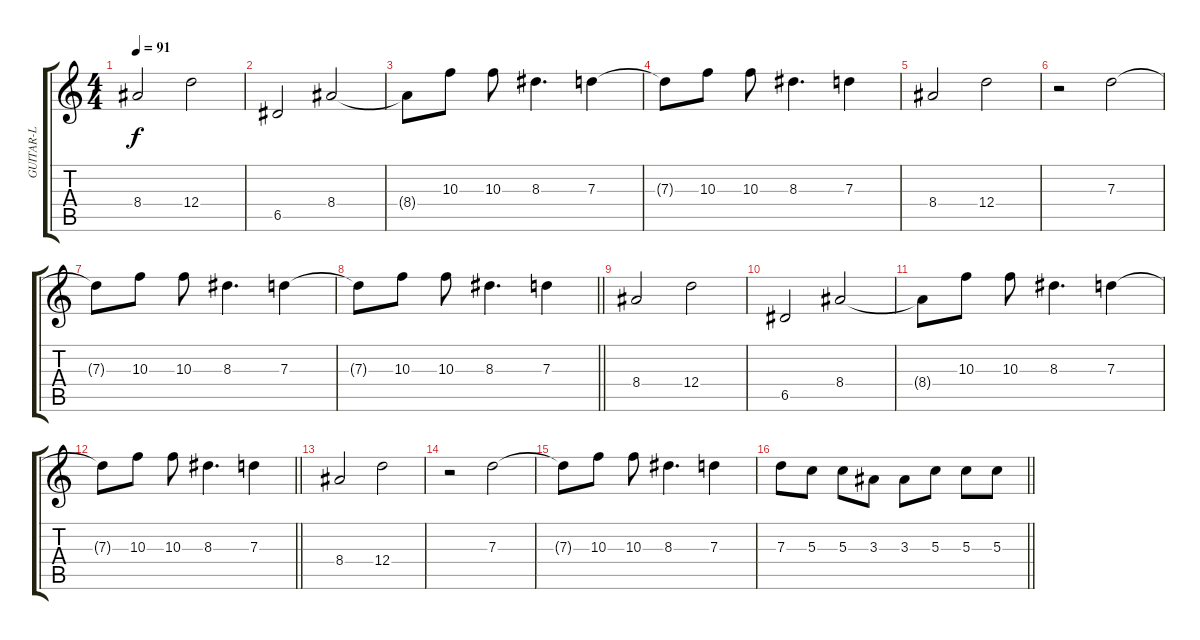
\track ("GUITAR-L" "GUITAR-L") {instrument electricguitarjazz}
\staff {score tabs}
\tuning (E4 B3 G3 D3 A2 E2) {hide}
\ts (4 4)
\section ("" "")
\tempo 91
\clef g2
\ks c
8.4.2{dy f} 12.4.2 |
6.5.2 8.4.2 |
8.4{t}.8 10.3.8 10.3.8 8.3.4{d} 7.3.4 |
7.3{t}.8 10.3.8 10.3.8 8.3.4{d} 7.3.4 |
8.4.2 12.4.2 |
r.2 7.3.2 |
7.3{t}.8 10.3.8 10.3.8 8.3.4{d} 7.3.4 |
\barLineRight lightlight
7.3{t}.8 10.3.8 10.3.8 8.3.4{d} 7.3.4 |
\section ("" "")
8.4.2 12.4.2 |
6.5.2 8.4.2 |
8.4{t}.8 10.3.8 10.3.8 8.3.4{d} 7.3.4 |
\barLineRight lightlight
7.3{t}.8 10.3.8 10.3.8 8.3.4{d} 7.3.4 |
\section ("" "")
8.4.2 12.4.2 |
r.2 7.3.2 |
7.3{t}.8 10.3.8 10.3.8 8.3.4{d} 7.3.4 |
\barLineRight lightlight
7.3.8 5.3.8 5.3.8 3.3.8 3.3.8 5.3.8 5.3.8 5.3.8
